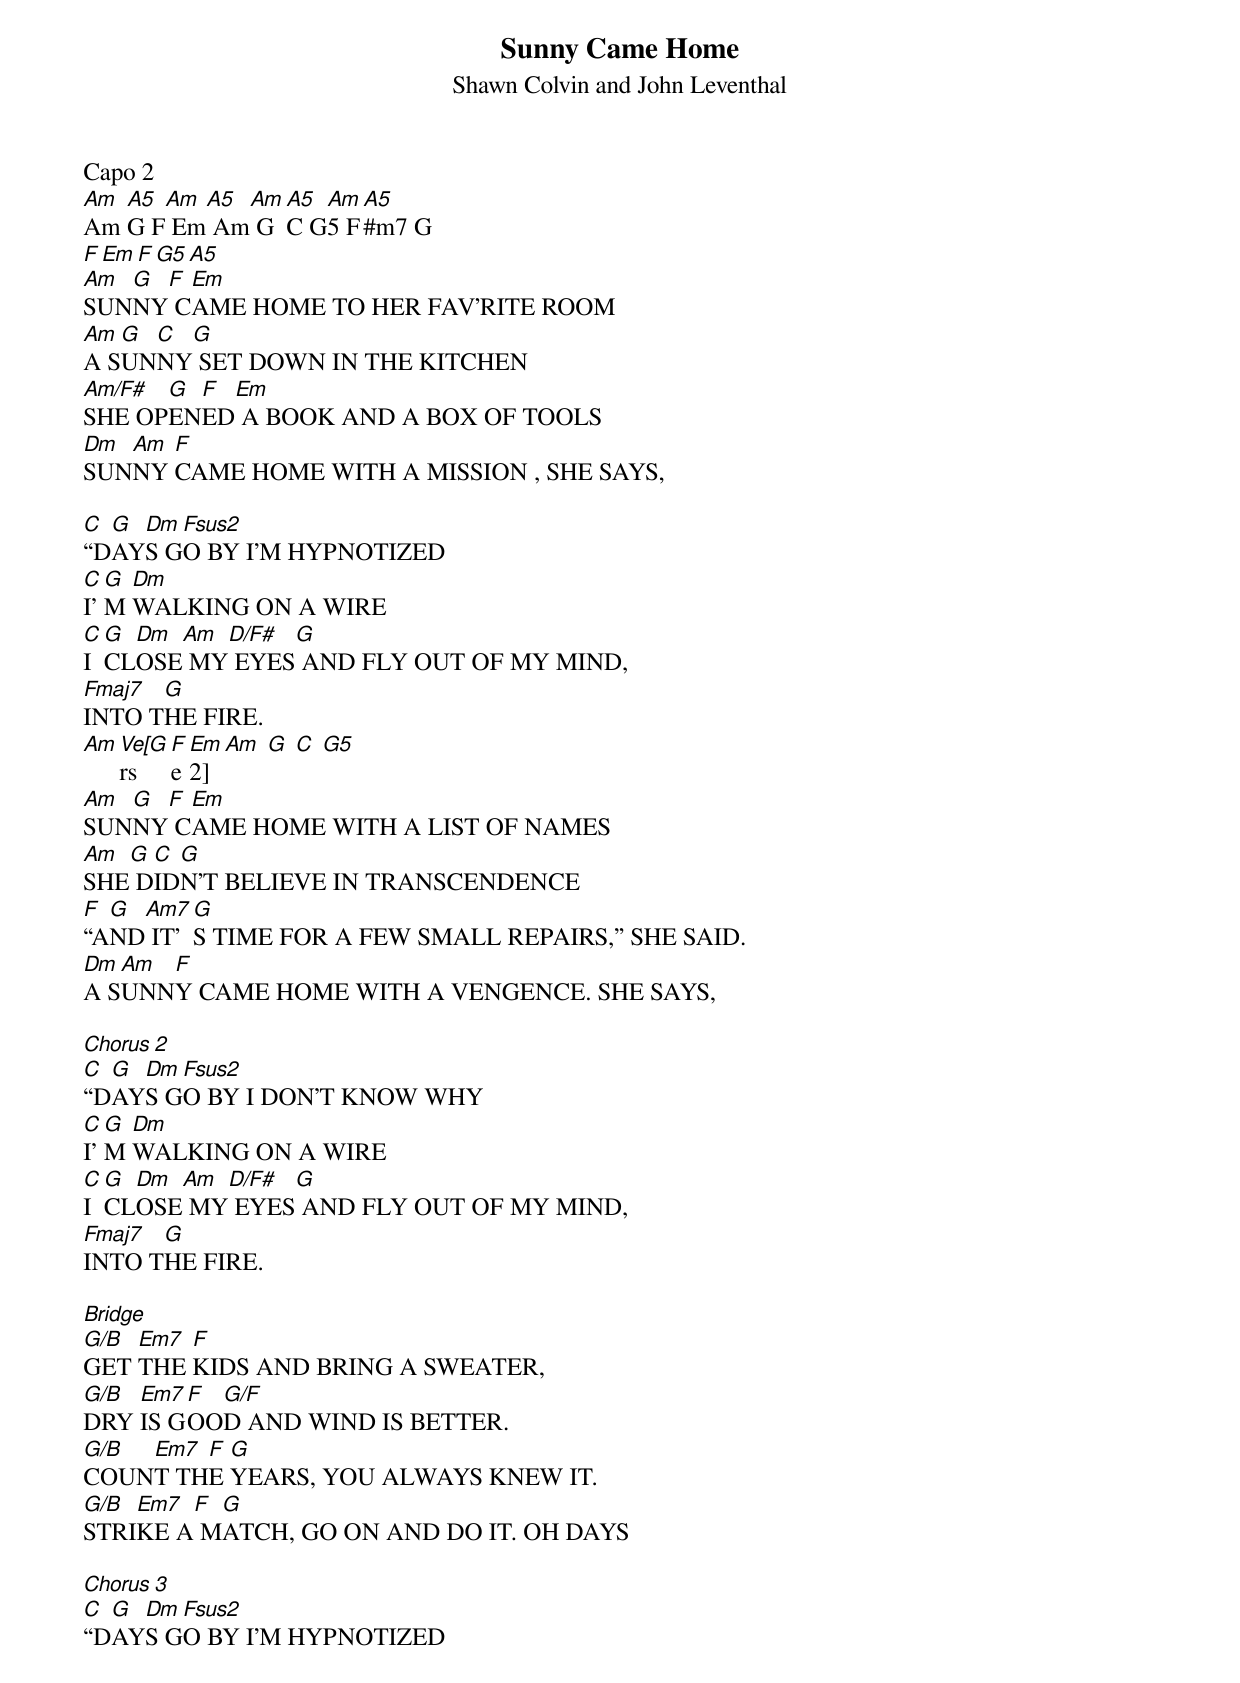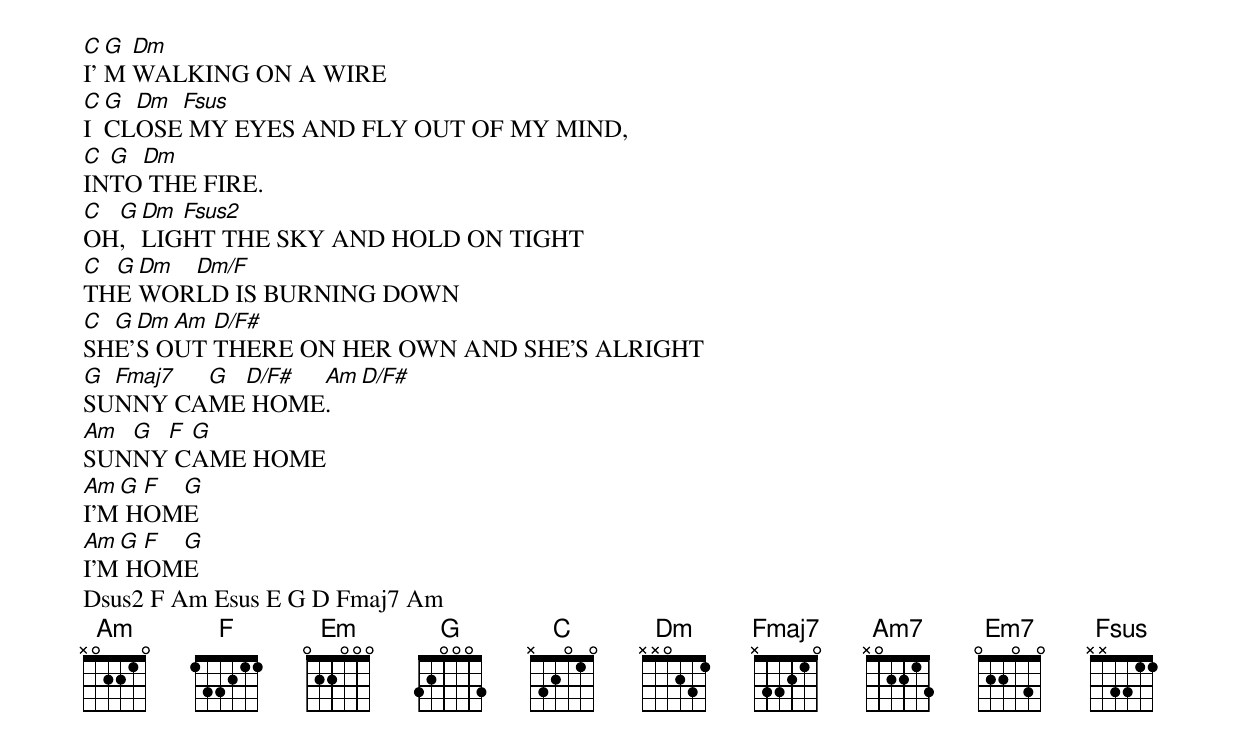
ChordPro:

{title:Sunny Came Home}
{subtitle:Shawn Colvin and John Leventhal}
Capo 2
[Am]Am [A5]G F[Am] Em[A5] Am[Am] G [A5]C G[Am]5 F[A5]#m7 G
[F][Em][F][G5][A5]
[Am]SUN[G]NY[F] C[Em]AME HOME TO HER FAV’RITE ROOM
[Am]A S[G]UN[C]NY[G] SET DOWN IN THE KITCHEN
[Am/F#]SHE OP[G]EN[F]ED[Em] A BOOK AND A BOX OF TOOLS
[Dm]SUN[Am]NY [F]CAME HOME WITH A MISSION , SHE SAYS,

[C]“D[G]AY[Dm]S G[Fsus2]O BY I’M HYPNOTIZED
[C]I’[G]M [Dm]WALKING ON A WIRE
[C]I [G]CL[Dm]OSE[Am] MY[D/F#] EYES[G] AND FLY OUT OF MY MIND,
[Fmaj7]INTO T[G]HE FIRE.
[Am][Ve[G]rs[F]e [Em]2] [Am] [G] [C] [G5]
[Am]SUN[G]NY[F] C[Em]AME HOME WITH A LIST OF NAMES
[Am]SHE[G] D[C]ID[G]N’T BELIEVE IN TRANSCENDENCE
[F]“A[G]ND[Am7] IT’[G]S TIME FOR A FEW SMALL REPAIRS,” SHE SAID.
[Dm]A S[Am]UNN[F]Y CAME HOME WITH A VENGENCE. SHE SAYS,

[Chorus 2]
[C]“D[G]AY[Dm]S G[Fsus2]O BY I DON’T KNOW WHY
[C]I’[G]M [Dm]WALKING ON A WIRE
[C]I [G]CL[Dm]OSE[Am] MY[D/F#] EYES[G] AND FLY OUT OF MY MIND,
[Fmaj7]INTO T[G]HE FIRE.

[Bridge]
[G/B]GET [Em7]THE [F]KIDS AND BRING A SWEATER,
[G/B]DRY [Em7]IS G[F]OO[G/F]D AND WIND IS BETTER.
[G/B]COUN[Em7]T TH[F]E [G]YEARS, YOU ALWAYS KNEW IT.
[G/B]STRI[Em7]KE A[F] M[G]ATCH, GO ON AND DO IT. OH DAYS

[Chorus 3]
[C]“D[G]AY[Dm]S G[Fsus2]O BY I’M HYPNOTIZED
[C]I’[G]M [Dm]WALKING ON A WIRE
[C]I [G]CL[Dm]OSE[Fsus] MY EYES AND FLY OUT OF MY MIND,
[C]IN[G]TO[Dm] THE FIRE.
[C]OH[G], [Dm]LIG[Fsus2]HT THE SKY AND HOLD ON TIGHT
[C]TH[G]E [Dm]WOR[Dm/F]LD IS BURNING DOWN
[C]SH[G]E’[Dm]S O[Am]UT [D/F#]THERE ON HER OWN AND SHE’S ALRIGHT
[G]SU[Fmaj7]NNY CA[G]ME[D/F#] HOME[Am]. [D/F#]
[Am]SUN[G]NY[F] C[G]AME HOME
[Am]I’M[G] H[F]OM[G]E
[Am]I’M[G] H[F]OM[G]E
Dsus2 F Am Esus E G D Fmaj7 Am
